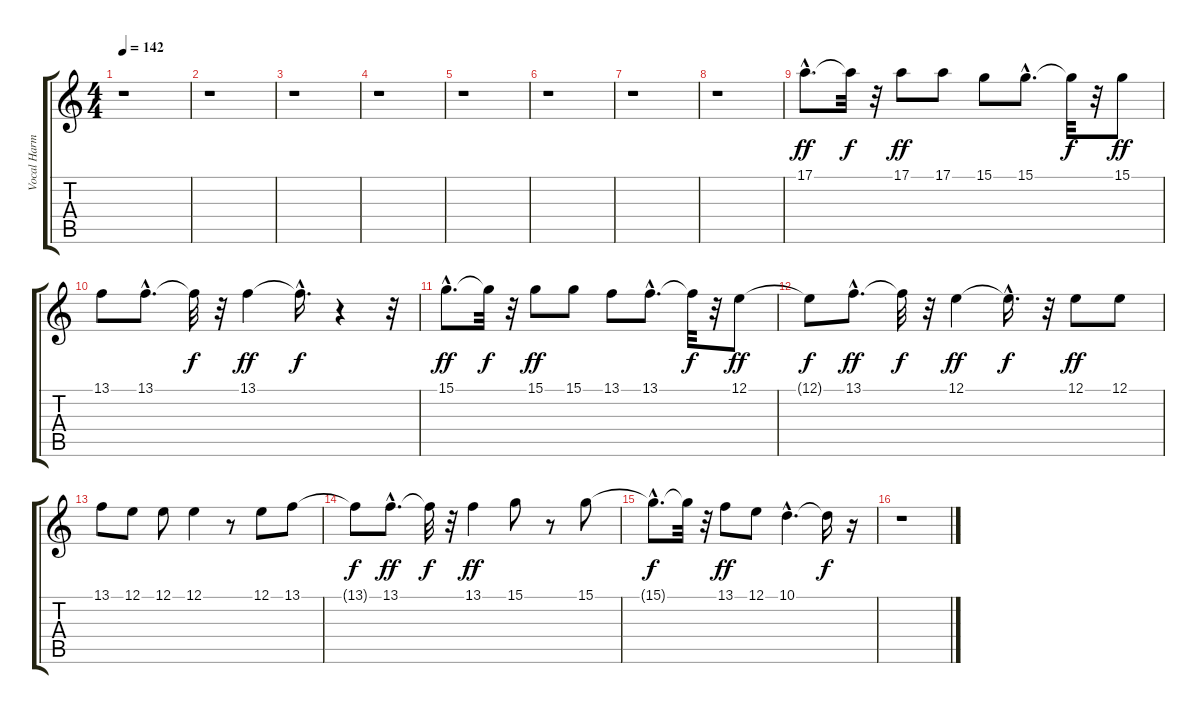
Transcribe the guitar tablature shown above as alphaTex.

\track ("Vocal Harmony" "Vocal Harm") {instrument choiraahs}
\staff {score tabs}
\tuning (E4 B3 G3 D3 A2 E2) {hide}
\ts (4 4)
\tempo 142
\clef g2
\ks c
r.1{dy f} |
r.1 |
r.1 |
r.1 |
r.1 |
r.1 |
r.1 |
r.1 |
17.1{hac}.8{d dy ff} 17.1{t}.32{dy f} r.32 17.1.8{dy ff} 17.1.8 15.1.8 15.1{hac}.8{d} 15.1{t}.32{dy f} r.32 15.1.8{dy ff} |
13.1.8 13.1{hac}.8{d} 13.1{t}.32{dy f} r.32 13.1.4{dy ff} 13.1{hac t}.16{d dy f} r.4 r.32 |
15.1{hac}.8{d dy ff} 15.1{t}.32{dy f} r.32 15.1.8{dy ff} 15.1.8 13.1.8 13.1{hac}.8{d} 13.1{t}.32{dy f} r.32 12.1.8{dy ff} |
12.1{t}.8{dy f} 13.1{hac}.8{d dy ff} 13.1{t}.32{dy f} r.32 12.1.4{dy ff} 12.1{hac t}.16{d dy f} r.32 12.1.8{dy ff} 12.1.8 |
13.1.8 12.1.8 12.1.8 12.1.4 r.8 12.1.8 13.1.8 |
13.1{t}.8{dy f} 13.1{hac}.8{d dy ff} 13.1{t}.32{dy f} r.32 13.1.4{dy ff} 15.1.8 r.8 15.1.8 |
15.1{hac t}.8{d dy f} 15.1{t}.32 r.32 13.1.8{dy ff} 12.1.8 10.1{hac}.4{d} 10.1{t}.16{dy f} r.16 |
r.1
